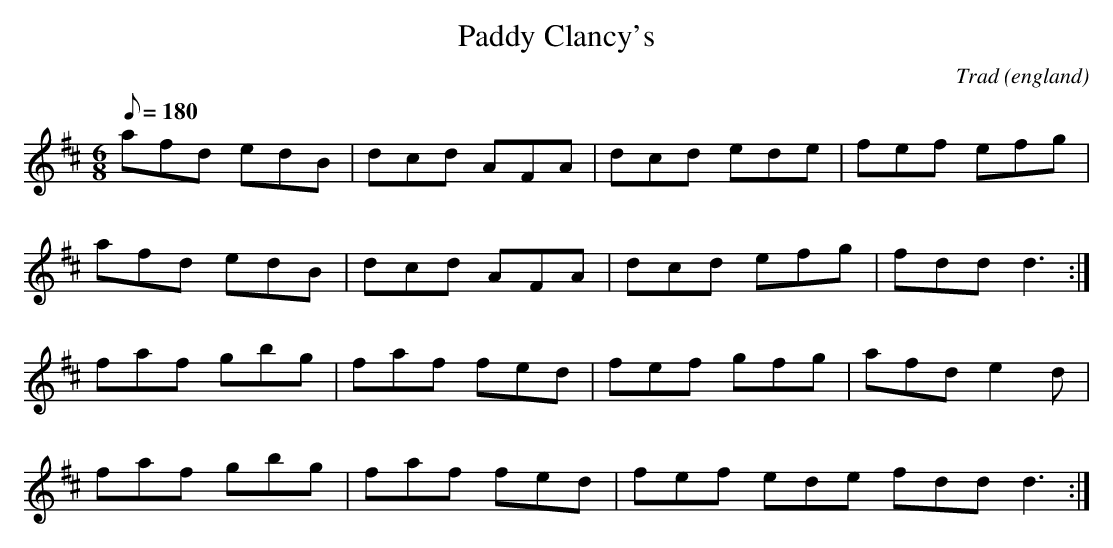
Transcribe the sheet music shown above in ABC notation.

X:1
T:Paddy Clancy's
O:england
M:6/8
L:1/8
Q:180
C:Trad
K:D
afd edB|dcd AFA|dcd ede|fef efg|
afd edB|dcd AFA|dcd efg|fdd d3:|
faf gbg|faf fed|fef gfg|afd e2 d|
faf gbg|faf fed|fef ede fdd d3:|
